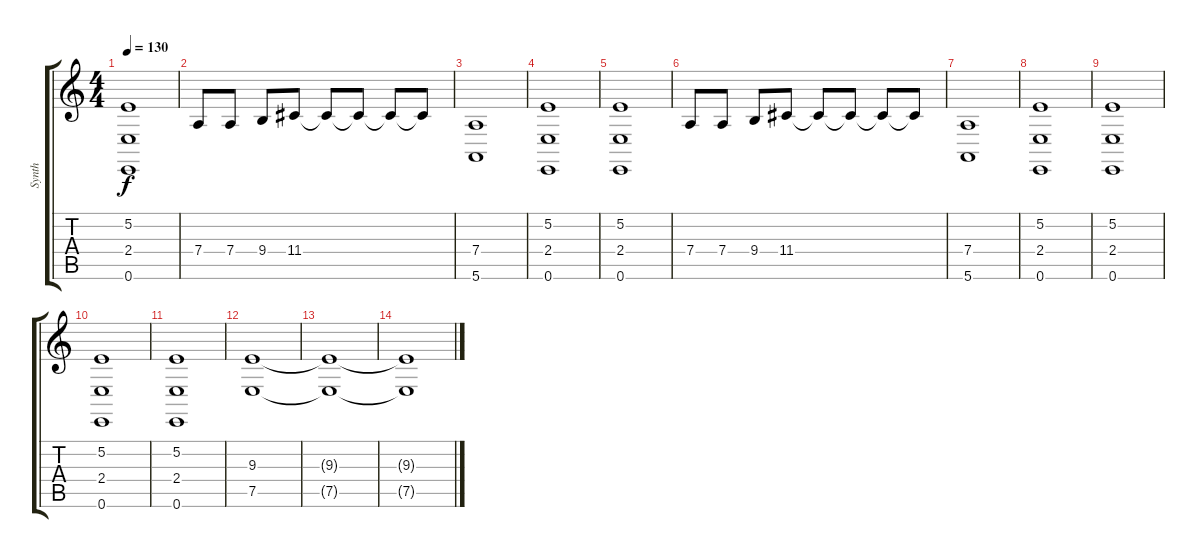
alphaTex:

\track ("Synth" "Synth") {instrument synthbrass1}
\staff {score tabs}
\tuning (E4 B3 G3 D3 A2 E2) {hide}
\ts (4 4)
\tempo 130
\clef g2
\ks c
(5.2 2.4 0.6).1{dy f} |
7.4.8 7.4.8 9.4.8 11.4.8 11.4{t}.8 11.4{t}.8 11.4{t}.8 11.4{t}.8 |
(7.4 5.6).1 |
(5.2 2.4 0.6).1 |
(5.2 2.4 0.6).1 |
7.4.8 7.4.8 9.4.8 11.4.8 11.4{t}.8 11.4{t}.8 11.4{t}.8 11.4{t}.8 |
(7.4 5.6).1 |
(5.2 2.4 0.6).1 |
(5.2 2.4 0.6).1 |
(5.2 2.4 0.6).1 |
(5.2 2.4 0.6).1 |
(9.3 7.5).1 |
(9.3{t} 7.5{t}).1 |
(9.3{t} 7.5{t}).1
